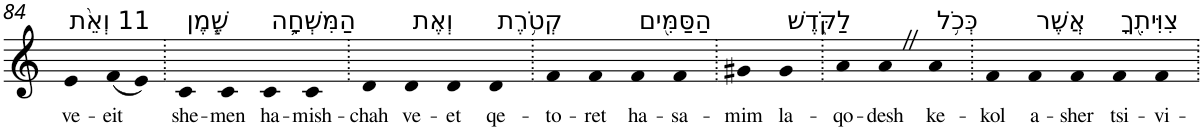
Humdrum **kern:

**kern	**text
*part1	*part1
*staff1	*staff1
*I"Piano	*
*I'Pno	*
!!LO:PB:g=z
*clefG2	*
*k[]	*
=84	=84
!LO:TX:a:t=11 וְאֵ֨ת	!
!	!LO:LY:b
4e	ve-
!	!LO:LY:b
(8f	-eit
8e)	.
=85.	=85.
!LO:TX:a:t=שֶׁ֧מֶן	!
!	!LO:LY:b
4c	she-
!	!LO:LY:b
4c	-men
!LO:TX:a:t=הַמִּשְׁחָ֛ה	!
!	!LO:LY:b
4c	ha-
!	!LO:LY:b
4c	-mish-
=86.	=86.
!	!LO:LY:b
4d	-chah
!LO:TX:a:t=וְאֶת	!
!	!LO:LY:b
4d	ve-
!	!LO:LY:b
4d	-et
!LO:TX:a:t=קְטֹ֥רֶת	!
!	!LO:LY:b
4d	qe-
=87.	=87.
!	!LO:LY:b
4f	-to-
!	!LO:LY:b
4f	-ret
!LO:TX:a:t=הַסַּמִּ֖ים	!
!	!LO:LY:b
4f	ha-
!	!LO:LY:b
4f	-sa-
=88.	=88.
!	!LO:LY:b
4g#X	-mim
!LO:TX:a:t=לַקֹּ֑דֶשׁ	!
!	!LO:LY:b
4g#	la-
=89.	=89.
!	!LO:LY:b
4a	-qo-
!	!LO:LY:b
4aZ	-desh
!LO:TX:a:t=כְּכֹ֥ל	!
!	!LO:LY:b
4a	ke-
=90.	=90.
!	!LO:LY:b
4f	-kol
!LO:TX:a:t=אֲשֶׁר	!
!	!LO:LY:b
4f	a-
!	!LO:LY:b
4f	-sher
!LO:TX:a:t=צִוִּיתִ֖ךָ	!
!	!LO:LY:b
4f	tsi-
!	!LO:LY:b
4f	-vi-
=.	=.
*-	*-
